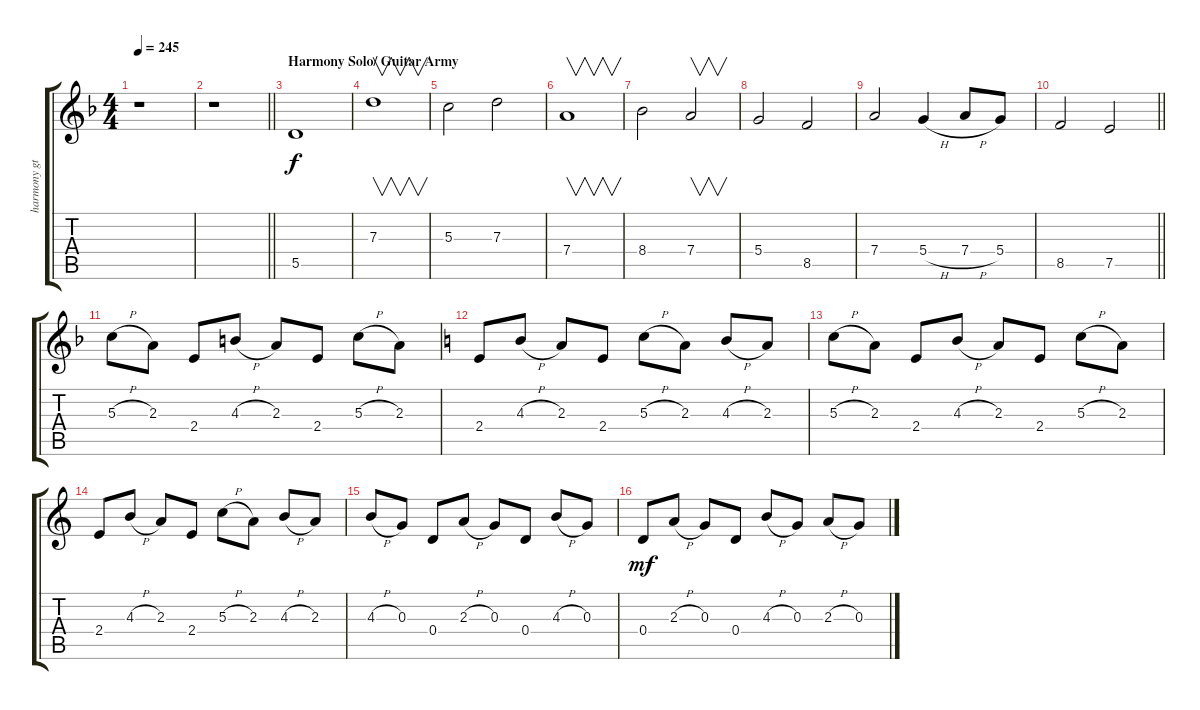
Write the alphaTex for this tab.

\track ("harmony gt 2" "harmony gt") {instrument distortionguitar}
\staff {score tabs}
\tuning (E4 B3 G3 D3 A2 E2) {hide}
\ts (4 4)
\tempo 245
\clef g2
\ks f
r.1{dy f} |
\barLineRight lightlight
r.1 |
\section ("" "Harmony Solo/ Guitar Army")
5.5.1 |
7.3.1{v} |
5.3.2 7.3.2 |
7.4.1{v} |
8.4.2 7.4.2{v} |
5.4.2 8.5.2 |
7.4.2 5.4{h}.4 7.4{h}.8 5.4.8 |
\barLineRight lightlight
8.5.2 7.5.2 |
5.3{h}.8 2.3.8 2.4.8 4.3{h}.8 2.3.8 2.4.8 5.3{h}.8 2.3.8 |
\ks c
2.4.8 4.3{h}.8 2.3.8 2.4.8 5.3{h}.8 2.3.8 4.3{h}.8 2.3.8 |
5.3{h}.8 2.3.8 2.4.8 4.3{h}.8 2.3.8 2.4.8 5.3{h}.8 2.3.8 |
2.4.8 4.3{h}.8 2.3.8 2.4.8 5.3{h}.8 2.3.8 4.3{h}.8 2.3.8 |
4.3{h}.8 0.3.8 0.4.8 2.3{h}.8 0.3.8 0.4.8 4.3{h}.8 0.3.8 |
0.4.8{dy mf} 2.3{h}.8 0.3.8 0.4.8 4.3{h}.8 0.3.8 2.3{h}.8 0.3.8
